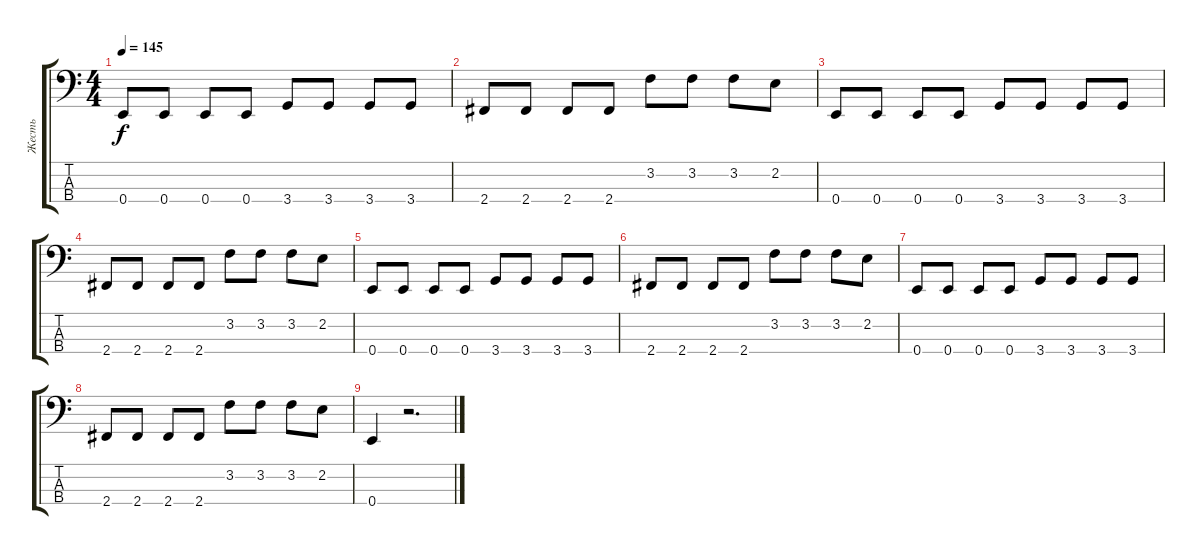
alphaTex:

\track ("Жесть" "Жесть") {instrument electricbassfinger}
\staff {score tabs}
\tuning (G2 D2 A1 E1) {hide}
\ts (4 4)
\tempo 145
\clef f4
\ks c
0.4.8{dy f} 0.4.8 0.4.8 0.4.8 3.4.8 3.4.8 3.4.8 3.4.8 |
2.4.8 2.4.8 2.4.8 2.4.8 3.2.8 3.2.8 3.2.8 2.2.8 |
0.4.8 0.4.8 0.4.8 0.4.8 3.4.8 3.4.8 3.4.8 3.4.8 |
2.4.8 2.4.8 2.4.8 2.4.8 3.2.8 3.2.8 3.2.8 2.2.8 |
0.4.8 0.4.8 0.4.8 0.4.8 3.4.8 3.4.8 3.4.8 3.4.8 |
2.4.8 2.4.8 2.4.8 2.4.8 3.2.8 3.2.8 3.2.8 2.2.8 |
0.4.8 0.4.8 0.4.8 0.4.8 3.4.8 3.4.8 3.4.8 3.4.8 |
2.4.8 2.4.8 2.4.8 2.4.8 3.2.8 3.2.8 3.2.8 2.2.8 |
0.4.4 r.2{d}
